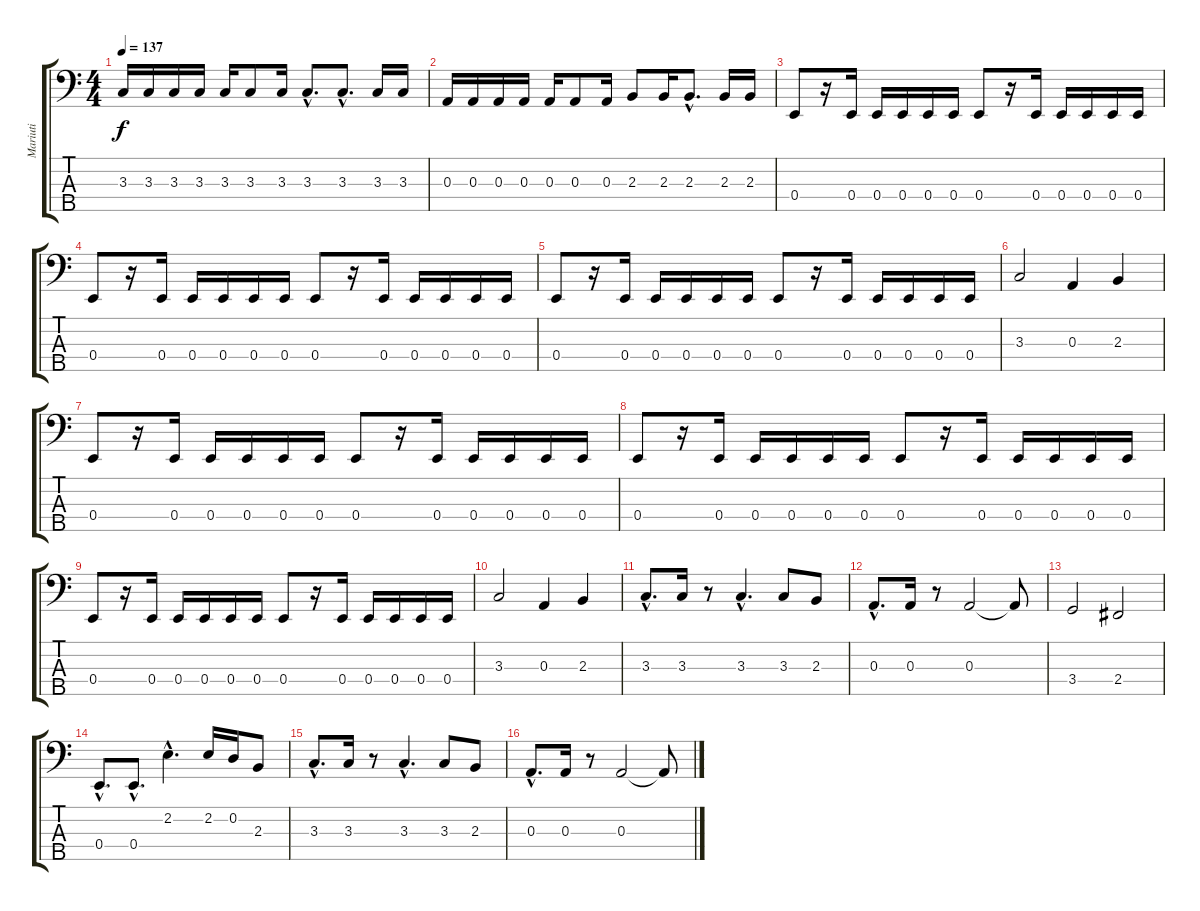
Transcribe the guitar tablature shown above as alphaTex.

\track ("Mariuti" "Mariuti") {instrument electricbasspick}
\staff {score tabs}
\tuning (G2 D2 A1 E1 B0) {hide}
\ts (4 4)
\tempo 137
\clef f4
\ks c
3.3.16{dy f} 3.3.16 3.3.16 3.3.16 3.3.16 3.3.8 3.3.16 3.3{hac}.8{d} 3.3{hac}.8{d} 3.3.16 3.3.16 |
0.3.16 0.3.16 0.3.16 0.3.16 0.3.16 0.3.8 0.3.16 2.3.8 2.3.16 2.3{hac}.8{d} 2.3.16 2.3.16 |
0.4.8 r.16 0.4.16 0.4.16 0.4.16 0.4.16 0.4.16 0.4.8 r.16 0.4.16 0.4.16 0.4.16 0.4.16 0.4.16 |
0.4.8 r.16 0.4.16 0.4.16 0.4.16 0.4.16 0.4.16 0.4.8 r.16 0.4.16 0.4.16 0.4.16 0.4.16 0.4.16 |
0.4.8 r.16 0.4.16 0.4.16 0.4.16 0.4.16 0.4.16 0.4.8 r.16 0.4.16 0.4.16 0.4.16 0.4.16 0.4.16 |
3.3.2 0.3.4 2.3.4 |
0.4.8 r.16 0.4.16 0.4.16 0.4.16 0.4.16 0.4.16 0.4.8 r.16 0.4.16 0.4.16 0.4.16 0.4.16 0.4.16 |
0.4.8 r.16 0.4.16 0.4.16 0.4.16 0.4.16 0.4.16 0.4.8 r.16 0.4.16 0.4.16 0.4.16 0.4.16 0.4.16 |
0.4.8 r.16 0.4.16 0.4.16 0.4.16 0.4.16 0.4.16 0.4.8 r.16 0.4.16 0.4.16 0.4.16 0.4.16 0.4.16 |
3.3.2 0.3.4 2.3.4 |
3.3{hac}.8{d} 3.3.16 r.8 3.3{hac}.4{d} 3.3.8 2.3.8 |
0.3{hac}.8{d} 0.3.16 r.8 0.3.2 0.3{t}.8 |
3.4.2 2.4.2 |
0.4{hac}.8{d} 0.4{hac}.8{d} 2.2{hac}.4{d} 2.2.16 0.2.16 2.3.8 |
3.3{hac}.8{d} 3.3.16 r.8 3.3{hac}.4{d} 3.3.8 2.3.8 |
0.3{hac}.8{d} 0.3.16 r.8 0.3.2 0.3{t}.8
